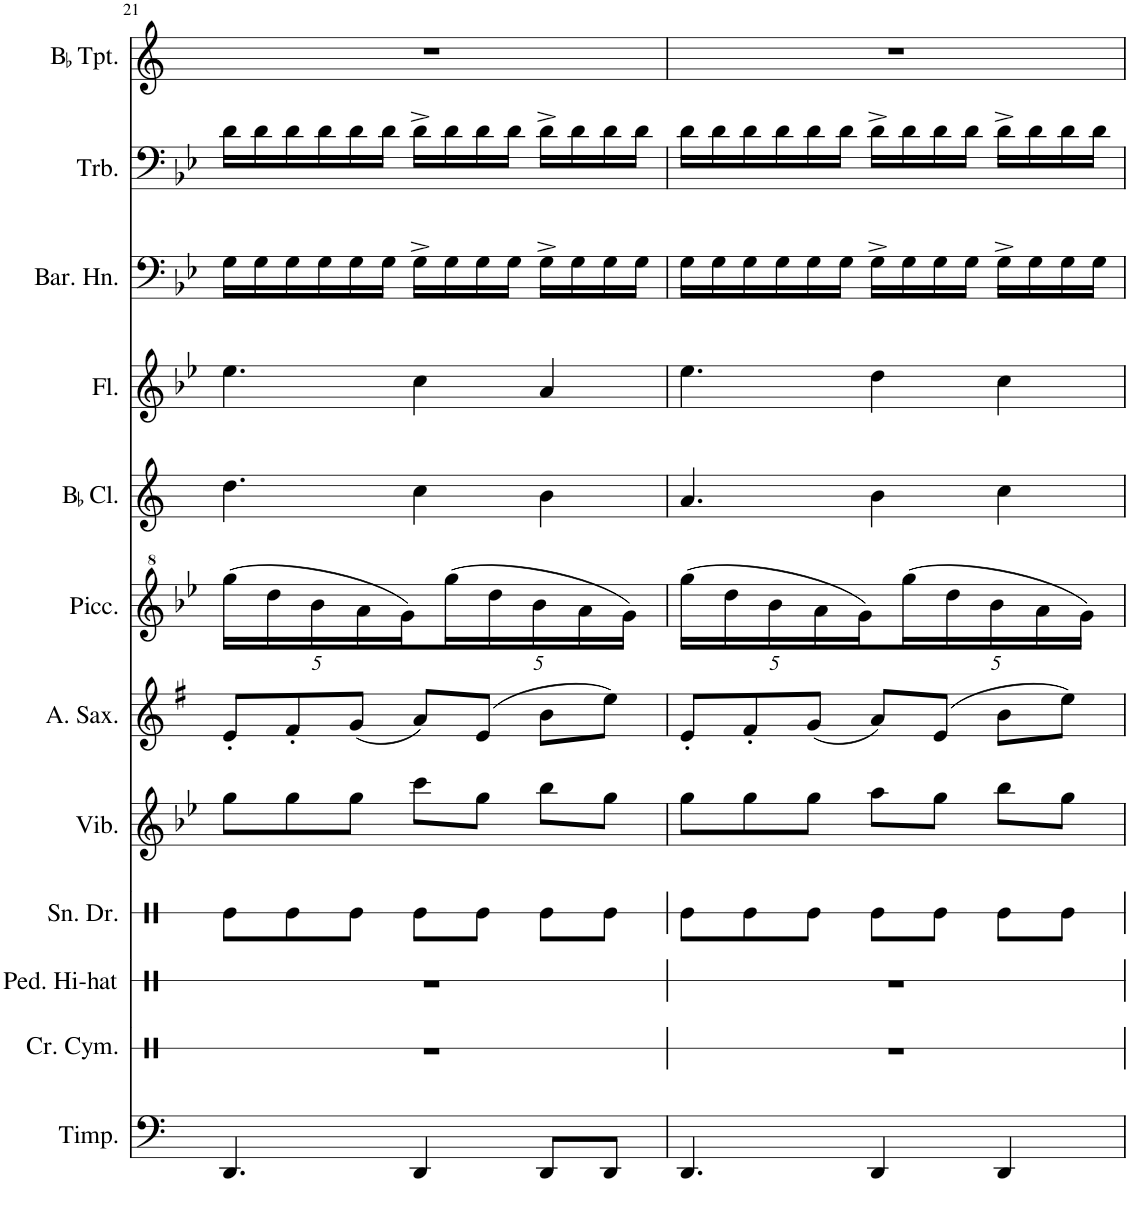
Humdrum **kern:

**kern	**kern	**kern	**kern	**kern	**kern	**kern	**kern	**kern	**kern	**kern	**kern
*part12	*part11	*part10	*part9	*part8	*part7	*part6	*part5	*part4	*part3	*part2	*part1
*staff12	*staff11	*staff10	*staff9	*staff8	*staff7	*staff6	*staff5	*staff4	*staff3	*staff2	*staff1
*I"Timpani	*I"Crash Cymbal	*I"Pedal Hi-hat	*I"Snare Drum	*I"Vibraphone	*I"Alto Saxophone	*I"Piccolo	*I"BaccidentalFlat Clarinet	*I"Flute	*I"Baritone Horn	*I"Trombone	*I"BaccidentalFlat Trumpet
*I'Timp.	*I'Cr. Cym.	*I'Ped. Hi-hat	*I'Sn. Dr.	*I'Vib.	*I'A. Sax.	*I'Picc.	*I'BaccidentalFlat Cl.	*I'Fl.	*I'Bar. Hn.	*I'Trb.	*I'BaccidentalFlat Tpt.
!!LO:PB:g=z
*clefF4	*clefX	*clefX	*clefX	*clefG2	*clefG2	*clefG^2	*clefG2	*clefG2	*clefF4	*clefF4	*clefG2
*	*	*	*	*	*Trd5c9	*Trd-7c-12	*Trd1c2	*	*Trd4c7	*	*Trd1c2
*k[]	*k[]	*k[]	*k[]	*k[b-e-]	*k[f#]	*k[b-e-]	*k[]	*k[b-e-]	*k[b-e-]	*k[b-e-]	*k[]
*M7/8	*M7/8	*M7/8	*M7/8	*M7/8	*M7/8	*M7/8	*M7/8	*M7/8	*M7/8	*M7/8	*M7/8
*	*	*	*	*	*	*Xbrackettup	*	*	*	*	*
=21	=21	=21	=21	=21	=21	=21	=21	=21	=21	=21	=21
4.DD/	2..r	2..r	8Re\L	8gg\L	8e'/L	(80%7ggg\LL	4.dd\	4.ee-\	16G\LL	16d\LL	2..r
.	.	.	.	.	.	.	.	.	16G\	16d\	.
.	.	.	.	.	.	80%7ddd\	.	.	.	.	.
.	.	.	8Re\	8gg\	8f#'/	.	.	.	16G\	16d\	.
.	.	.	.	.	.	80%7bb-\	.	.	.	.	.
.	.	.	.	.	.	.	.	.	16G\	16d\	.
.	.	.	8Re\J	8gg\J	(8g/J	.	.	.	16G\	16d\	.
.	.	.	.	.	.	80%7aa\	.	.	.	.	.
.	.	.	.	.	.	.	.	.	16G\JJ	16d\JJ	.
.	.	.	.	.	.	80%7gg\)	.	.	.	.	.
4DD/	.	.	8Re\L	8ccc\L	8a/L)	.	4cc\	4cc\	16G^\LL	16d^\LL	.
.	.	.	.	.	.	(80%7ggg\	.	.	16G\	16d\	.
.	.	.	8Re\J	8gg\J	(8e/J	.	.	.	16G\	16d\	.
.	.	.	.	.	.	80%7ddd\	.	.	.	.	.
.	.	.	.	.	.	.	.	.	16G\JJ	16d\JJ	.
.	.	.	.	.	.	80%7bb-\	.	.	.	.	.
8DD/L	.	.	8Re\L	8bb-\L	8b\L	.	4b\	4a/	16G^\LL	16d^\LL	.
.	.	.	.	.	.	.	.	.	16G\	16d\	.
.	.	.	.	.	.	80%7aa\	.	.	.	.	.
8DD/J	.	.	8Re\J	8gg\J	8ee\J)	.	.	.	16G\	16d\	.
.	.	.	.	.	.	80%7gg\JJ)	.	.	.	.	.
.	.	.	.	.	.	.	.	.	16G\JJ	16d\JJ	.
=22	=22	=22	=22	=22	=22	=22	=22	=22	=22	=22	=22
4.DD/	2..r	2..r	8Re\L	8gg\L	8e'/L	(80%7ggg\LL	4.a/	4.ee-\	16G\LL	16d\LL	2..r
.	.	.	.	.	.	.	.	.	16G\	16d\	.
.	.	.	.	.	.	80%7ddd\	.	.	.	.	.
.	.	.	8Re\	8gg\	8f#'/	.	.	.	16G\	16d\	.
.	.	.	.	.	.	80%7bb-\	.	.	.	.	.
.	.	.	.	.	.	.	.	.	16G\	16d\	.
.	.	.	8Re\J	8gg\J	(8g/J	.	.	.	16G\	16d\	.
.	.	.	.	.	.	80%7aa\	.	.	.	.	.
.	.	.	.	.	.	.	.	.	16G\JJ	16d\JJ	.
.	.	.	.	.	.	80%7gg\)	.	.	.	.	.
4DD/	.	.	8Re\L	8aa\L	8a/L)	.	4b\	4dd\	16G^\LL	16d^\LL	.
.	.	.	.	.	.	(80%7ggg\	.	.	16G\	16d\	.
.	.	.	8Re\J	8gg\J	(8e/J	.	.	.	16G\	16d\	.
.	.	.	.	.	.	80%7ddd\	.	.	.	.	.
.	.	.	.	.	.	.	.	.	16G\JJ	16d\JJ	.
.	.	.	.	.	.	80%7bb-\	.	.	.	.	.
4DD/	.	.	8Re\L	8bb-\L	8b\L	.	4cc\	4cc\	16G^\LL	16d^\LL	.
.	.	.	.	.	.	.	.	.	16G\	16d\	.
.	.	.	.	.	.	80%7aa\	.	.	.	.	.
.	.	.	8Re\J	8gg\J	8ee\J)	.	.	.	16G\	16d\	.
.	.	.	.	.	.	80%7gg\JJ)	.	.	.	.	.
.	.	.	.	.	.	.	.	.	16G\JJ	16d\JJ	.
=	=	=	=	=	=	=	=	=	=	=	=
*-	*-	*-	*-	*-	*-	*-	*-	*-	*-	*-	*-
